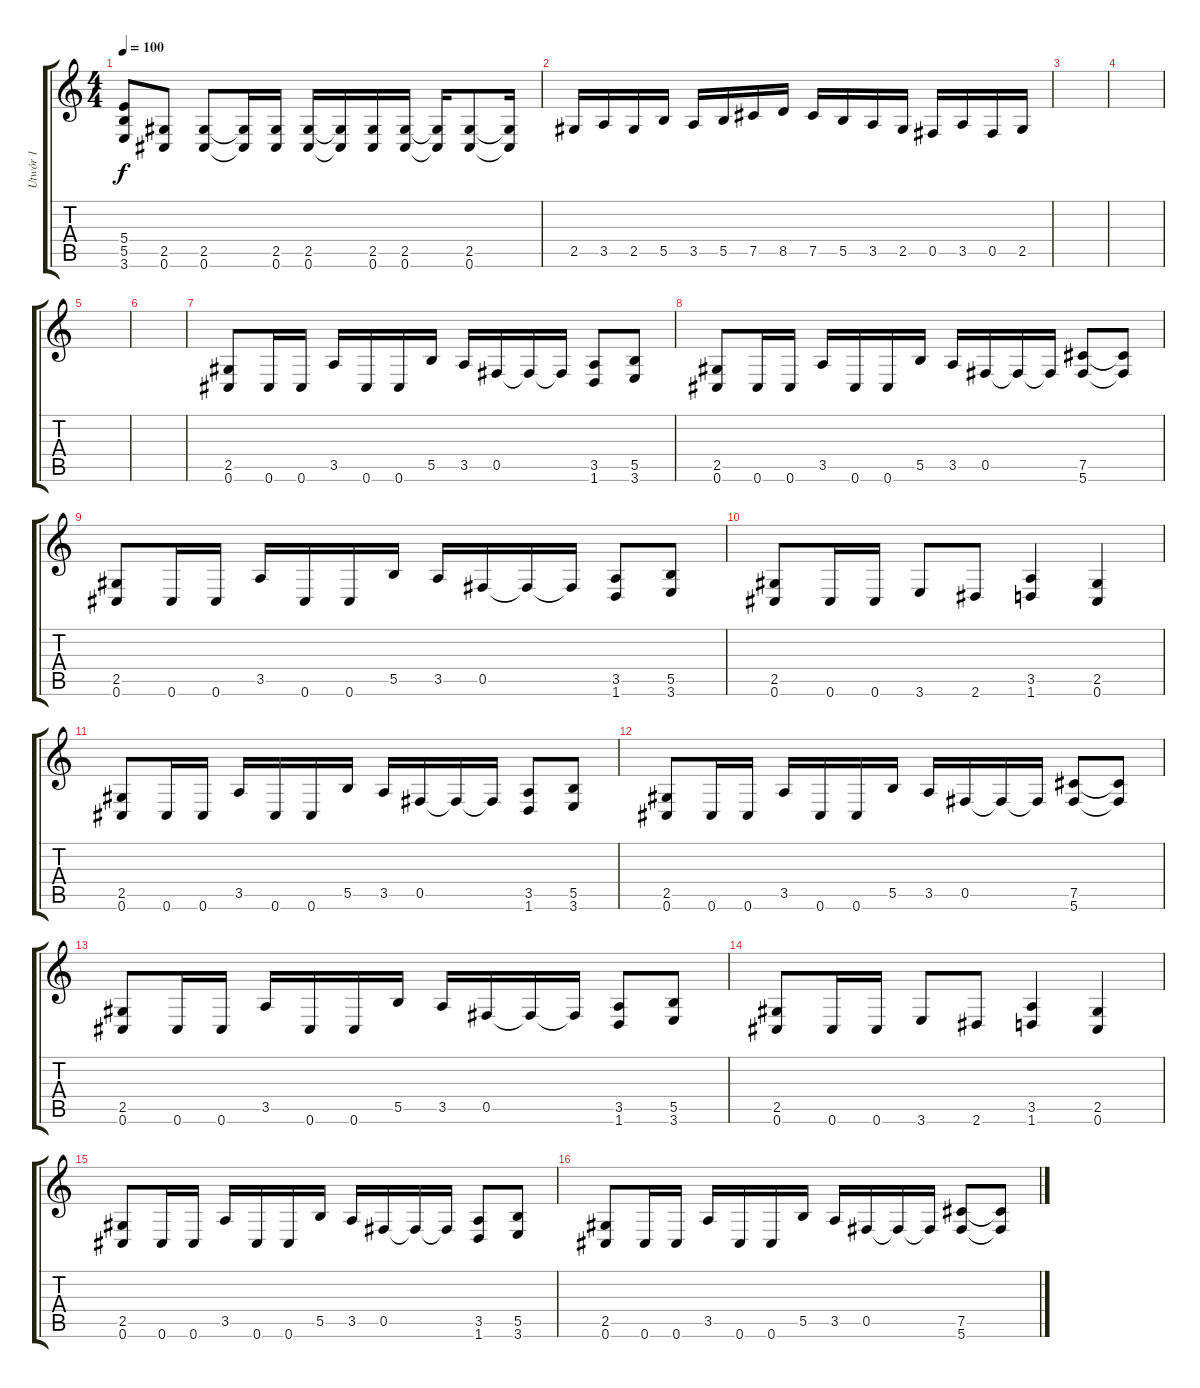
\track ("Utwór 1" "Utwór 1") {instrument overdrivenguitar}
\staff {score tabs}
\tuning (Db4 Ab3 E3 B2 Gb2 Db2) {hide}
\ts (4 4)
\tempo 100
\clef g2
\ks c
(5.4 5.5 3.6).8{dy f} (2.5 0.6).8 (2.5 0.6).8 (2.5{t} 0.6{t}).16 (2.5 0.6).16 (2.5 0.6).16 (2.5{t} 0.6{t}).16 (2.5 0.6).16 (2.5 0.6).16 (2.5{t} 0.6{t}).16 (2.5 0.6).8 (2.5{t} 0.6{t}).16 |
2.5.16 3.5.16 2.5.16 5.5.16 3.5.16 5.5.16 7.5.16 8.5.16 7.5.16 5.5.16 3.5.16 2.5.16 0.5.16 3.5.16 0.5.16 2.5.16 |
|
|
|
|
(2.5 0.6).8 0.6.16 0.6.16 3.5.16 0.6.16 0.6.16 5.5.16 3.5.16 0.5.16 0.5{t}.16 0.5{t}.16 (3.5 1.6).8 (5.5 3.6).8 |
(2.5 0.6).8 0.6.16 0.6.16 3.5.16 0.6.16 0.6.16 5.5.16 3.5.16 0.5.16 0.5{t}.16 0.5{t}.16 (7.5 5.6).8 (7.5{t} 5.6{t}).8 |
(2.5 0.6).8 0.6.16 0.6.16 3.5.16 0.6.16 0.6.16 5.5.16 3.5.16 0.5.16 0.5{t}.16 0.5{t}.16 (3.5 1.6).8 (5.5 3.6).8 |
(2.5 0.6).8 0.6.16 0.6.16 3.6.8 2.6.8 (3.5 1.6).4 (2.5 0.6).4 |
(2.5 0.6).8 0.6.16 0.6.16 3.5.16 0.6.16 0.6.16 5.5.16 3.5.16 0.5.16 0.5{t}.16 0.5{t}.16 (3.5 1.6).8 (5.5 3.6).8 |
(2.5 0.6).8 0.6.16 0.6.16 3.5.16 0.6.16 0.6.16 5.5.16 3.5.16 0.5.16 0.5{t}.16 0.5{t}.16 (7.5 5.6).8 (7.5{t} 5.6{t}).8 |
(2.5 0.6).8 0.6.16 0.6.16 3.5.16 0.6.16 0.6.16 5.5.16 3.5.16 0.5.16 0.5{t}.16 0.5{t}.16 (3.5 1.6).8 (5.5 3.6).8 |
(2.5 0.6).8 0.6.16 0.6.16 3.6.8 2.6.8 (3.5 1.6).4 (2.5 0.6).4 |
(2.5 0.6).8 0.6.16 0.6.16 3.5.16 0.6.16 0.6.16 5.5.16 3.5.16 0.5.16 0.5{t}.16 0.5{t}.16 (3.5 1.6).8 (5.5 3.6).8 |
(2.5 0.6).8 0.6.16 0.6.16 3.5.16 0.6.16 0.6.16 5.5.16 3.5.16 0.5.16 0.5{t}.16 0.5{t}.16 (7.5 5.6).8 (7.5{t} 5.6{t}).8
